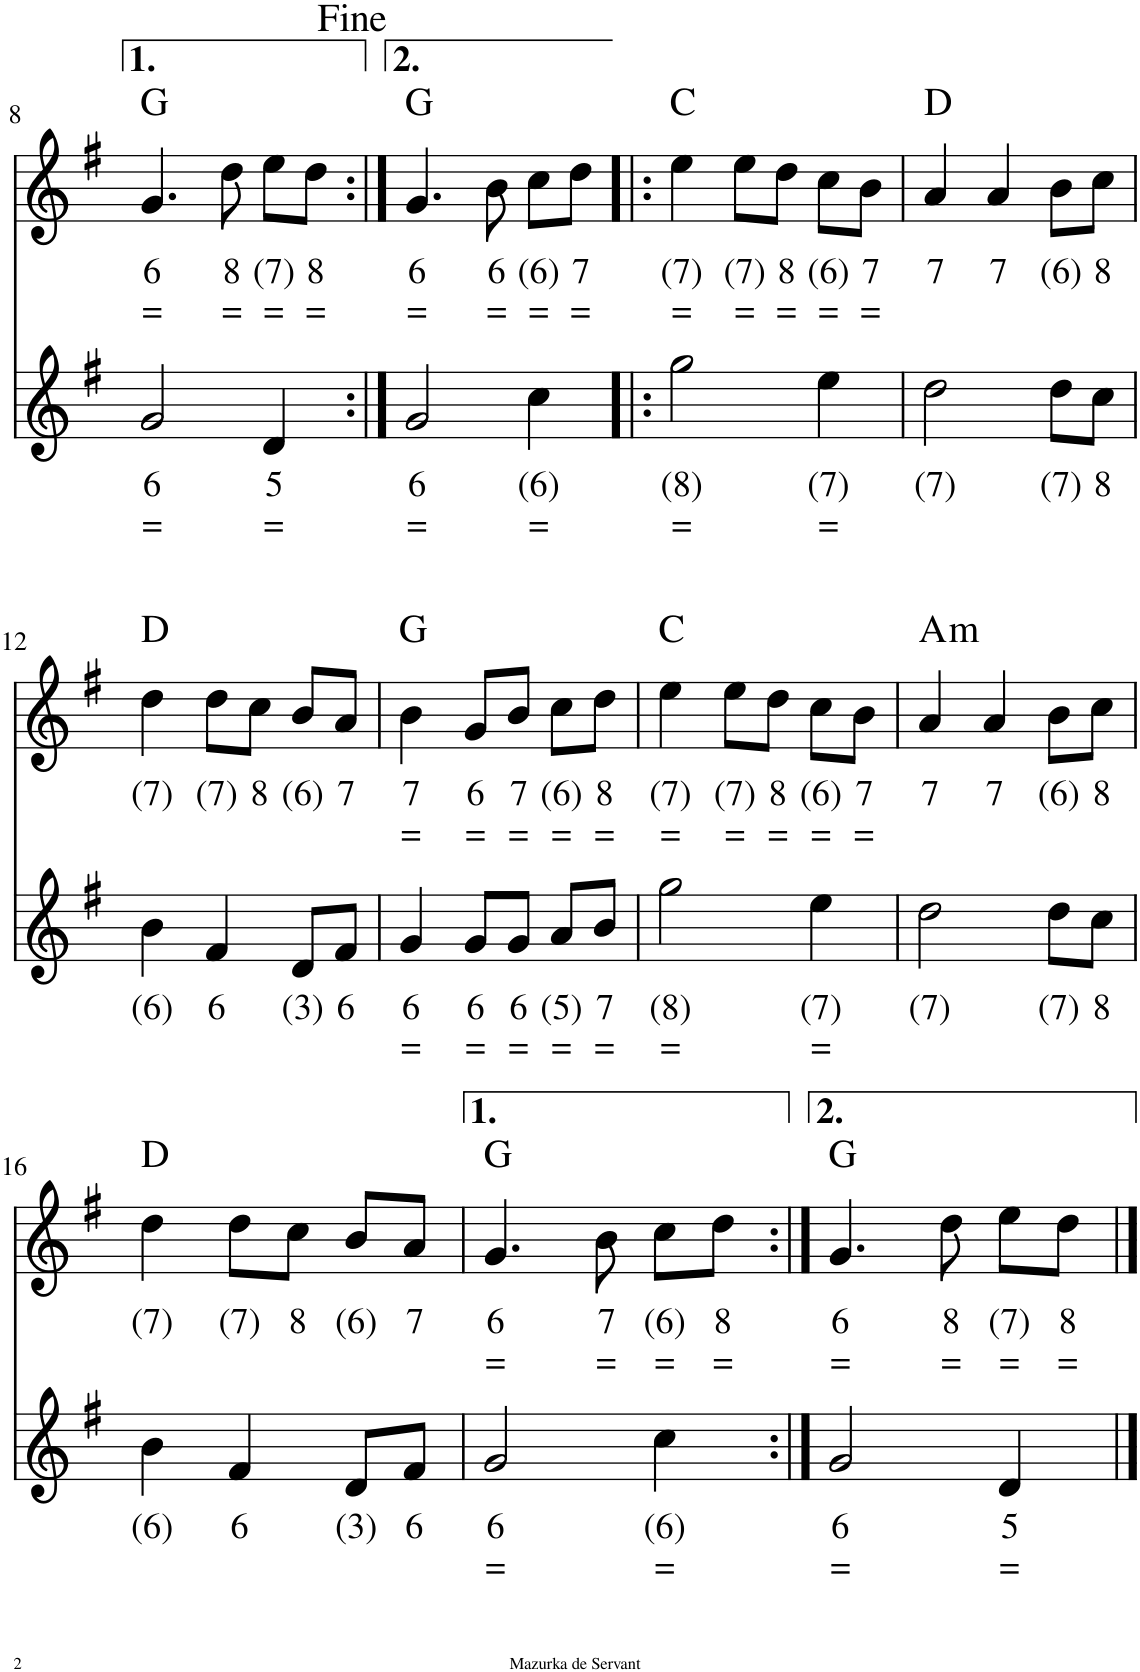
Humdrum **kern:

**kern	**text	**text	**kern	**text	**text	**kern	**text	**text	**harte
*part3	*part3	*part3	*part2	*part2	*part2	*part1	*part1	*part1	*part1
*staff3	*staff3	*staff3	*staff2	*staff2	*staff2	*staff1	*staff1	*staff1	*
*I"Stem	*	*	*I"Stem	*	*	*I"Stem	*	*	*
!!LO:PB:g=z
*clefG2	*	*	*clefG2	*	*	*clefG2	*	*	*
*k[f#]	*	*	*k[f#]	*	*	*k[f#]	*	*	*
*M3/4	*	*	*M3/4	*	*	*M3/4	*	*	*
=8	=8	=8	=8	=8	=8	=8	=8	=8	=8
!	!LO:LY:b	!LO:LY:b	!	!	!	!	!LO:LY:b	!LO:LY:b	!
2g/	6	=	4.G	3	=	4.g/	6	=	G:maj
!	!	!	!	!	!	!	!LO:LY:b	!LO:LY:b	!
.	.	.	8d	5	=	8dd\	8	=	.
!	!LO:LY:b	!LO:LY:b	!	!	!	!	!LO:LY:b	!LO:LY:b	!
4d/	5	=	8e/L	(4)	=	8ee\L	(7)	=	.
!	!	!	!	!	!	!	!LO:LY:b	!LO:LY:b	!
.	.	.	8d/J	5	=	8dd\J	8	=	.
=9:|!	=9:|!	=9:|!	=9:|!	=9:|!	=9:|!	=9:|!	=9:|!	=9:|!	=9:|!
!	!LO:LY:b	!LO:LY:b	!	!	!	!	!LO:LY:b	!LO:LY:b	!
2g/	6	=	4.G	3	=	4.g/	6	=	G:maj
!	!	!	!	!	!	!	!LO:LY:b	!LO:LY:b	!
.	.	.	8B	4	=	8b\	6	=	.
!	!LO:LY:b	!LO:LY:b	!	!	!	!	!LO:LY:b	!LO:LY:b	!
4cc\	(6)	=	8c/L	(4)	=	8cc\L	(6)	=	.
!	!	!	!	!	!	!	!LO:LY:b	!LO:LY:b	!
.	.	.	8d/J	5	=	8dd\J	7	=	.
=10!|:	=10!|:	=10!|:	=10!|:	=10!|:	=10!|:	=10!|:	=10!|:	=10!|:	=10!|:
!	!LO:LY:b	!LO:LY:b	!	!	!	!	!LO:LY:b	!LO:LY:b	!
2gg\	(8)	=	4e	(4)	=	4ee\	(7)	=	C:maj
!	!	!	!	!	!	!	!LO:LY:b	!LO:LY:b	!
.	.	.	8e/L	(4)	=	8ee\L	(7)	=	.
!	!	!	!	!	!	!	!LO:LY:b	!LO:LY:b	!
.	.	.	8d/J	5	=	8dd\J	8	=	.
!	!LO:LY:b	!LO:LY:b	!	!	!	!	!LO:LY:b	!LO:LY:b	!
4ee\	(7)	=	8c/L	(3)	=	8cc\L	(6)	=	.
!	!	!	!	!	!	!	!LO:LY:b	!LO:LY:b	!
.	.	.	8B/J	(2)	=	8b\J	7	=	.
=11	=11	=11	=11	=11	=11	=11	=11	=11	=11
!	!LO:LY:b	!	!	!	!	!	!LO:LY:b	!	!
2dd\	(7)	.	4A	3	.	4a/	7	.	D:maj
!	!	!	!	!	!	!	!LO:LY:b	!	!
.	.	.	4A	3	.	4a/	7	.	.
!	!LO:LY:b	!	!	!	!	!	!LO:LY:b	!	!
8dd\L	(7)	.	8B/L	(2)	.	8b\L	(6)	.	.
!	!LO:LY:b	!	!	!	!	!	!LO:LY:b	!	!
8cc\J	8	.	8c/J	4	.	8cc\J	8	.	.
!!LO:LB:g=z
=12	=12	=12	=12	=12	=12	=12	=12	=12	=12
!	!LO:LY:b	!	!	!	!	!	!LO:LY:b	!	!
4b\	(6)	.	4d	(3)	.	4dd\	(7)	.	D:maj
!	!LO:LY:b	!	!	!	!	!	!LO:LY:b	!	!
4f#/	6	.	8d/L	(3)	.	8dd\L	(7)	.	.
!	!	!	!	!	!	!	!LO:LY:b	!	!
.	.	.	8c/J	4	.	8cc\J	8	.	.
!	!LO:LY:b	!	!	!	!	!	!LO:LY:b	!	!
8d/L	(3)	.	8B/L	(2)	.	8b/L	(6)	.	.
!	!LO:LY:b	!	!	!	!	!	!LO:LY:b	!	!
8f#/J	6	.	8A/J	3	.	8a/J	7	.	.
=13	=13	=13	=13	=13	=13	=13	=13	=13	=13
!	!LO:LY:b	!LO:LY:b	!	!	!	!	!LO:LY:b	!LO:LY:b	!
4g/	6	=	4B	4	=	4b\	7	=	G:maj
!	!LO:LY:b	!LO:LY:b	!	!	!	!	!LO:LY:b	!LO:LY:b	!
8g/L	6	=	8G/L	3	=	8g/L	6	=	.
!	!LO:LY:b	!LO:LY:b	!	!	!	!	!LO:LY:b	!LO:LY:b	!
8g/J	6	=	8B/J	4	=	8b/J	7	=	.
!	!LO:LY:b	!LO:LY:b	!	!	!	!	!LO:LY:b	!LO:LY:b	!
8a/L	(5)	=	8c/L	(3)	=	8cc\L	(6)	=	.
!	!LO:LY:b	!LO:LY:b	!	!	!	!	!LO:LY:b	!LO:LY:b	!
8b/J	7	=	8d/J	5	=	8dd\J	8	=	.
=14	=14	=14	=14	=14	=14	=14	=14	=14	=14
!	!LO:LY:b	!LO:LY:b	!	!	!	!	!LO:LY:b	!LO:LY:b	!
2gg\	(8)	=	4e	(4)	=	4ee\	(7)	=	C:maj
!	!	!	!	!	!	!	!LO:LY:b	!LO:LY:b	!
.	.	.	8e/L	(4)	=	8ee\L	(7)	=	.
!	!	!	!	!	!	!	!LO:LY:b	!LO:LY:b	!
.	.	.	8d/J	5	=	8dd\J	8	=	.
!	!LO:LY:b	!LO:LY:b	!	!	!	!	!LO:LY:b	!LO:LY:b	!
4ee\	(7)	=	8c/L	(3)	=	8cc\L	(6)	=	.
!	!	!	!	!	!	!	!LO:LY:b	!LO:LY:b	!
.	.	.	8B/J	4	=	8b\J	7	=	.
=15	=15	=15	=15	=15	=15	=15	=15	=15	=15
!	!LO:LY:b	!	!	!	!	!	!LO:LY:b	!	!LO:H:kt=m
2dd\	(7)	.	4A	3	.	4a/	7	.	A:min
!	!	!	!	!	!	!	!LO:LY:b	!	!
.	.	.	4A	3	.	4a/	7	.	.
!	!LO:LY:b	!	!	!	!	!	!LO:LY:b	!	!
8dd\L	(7)	.	8B/L	(2)	.	8b\L	(6)	.	.
!	!LO:LY:b	!	!	!	!	!	!LO:LY:b	!	!
8cc\J	8	.	8c/J	4	.	8cc\J	8	.	.
!!LO:LB:g=z
=16	=16	=16	=16	=16	=16	=16	=16	=16	=16
!	!LO:LY:b	!	!	!	!	!	!LO:LY:b	!	!
4b\	(6)	.	4d	(3)	.	4dd\	(7)	.	D:maj
!	!LO:LY:b	!	!	!	!	!	!LO:LY:b	!	!
4f#/	6	.	8d/L	(3)	.	8dd\L	(7)	.	.
!	!	!	!	!	!	!	!LO:LY:b	!	!
.	.	.	8c/J	4	.	8cc\J	8	.	.
!	!LO:LY:b	!	!	!	!	!	!LO:LY:b	!	!
8d/L	(3)	.	8B/L	(2)	.	8b/L	(6)	.	.
!	!LO:LY:b	!	!	!	!	!	!LO:LY:b	!	!
8f#/J	6	.	8A/J	3	.	8a/J	7	.	.
=17	=17	=17	=17	=17	=17	=17	=17	=17	=17
!	!LO:LY:b	!LO:LY:b	!	!	!	!	!LO:LY:b	!LO:LY:b	!
2g/	6	=	4.G	3	=	4.g/	6	=	G:maj
!	!	!	!	!	!	!	!LO:LY:b	!LO:LY:b	!
.	.	.	8B	4	=	8b\	7	=	.
!	!LO:LY:b	!LO:LY:b	!	!	!	!	!LO:LY:b	!LO:LY:b	!
4cc\	(6)	=	8c/L	(3)	=	8cc\L	(6)	=	.
!	!	!	!	!	!	!	!LO:LY:b	!LO:LY:b	!
.	.	.	8d/J	5	=	8dd\J	8	=	.
=18:|!	=18:|!	=18:|!	=18:|!	=18:|!	=18:|!	=18:|!	=18:|!	=18:|!	=18:|!
!	!LO:LY:b	!LO:LY:b	!	!	!	!	!LO:LY:b	!LO:LY:b	!
2g/	6	=	4.G	3	=	4.g/	6	=	G:maj
!	!	!	!	!	!	!	!LO:LY:b	!LO:LY:b	!
.	.	.	8d	5	=	8dd\	8	=	.
!	!LO:LY:b	!LO:LY:b	!	!	!	!	!LO:LY:b	!LO:LY:b	!
4d/	5	=	8e/L	(4)	=	8ee\L	(7)	=	.
!	!	!	!	!	!	!	!LO:LY:b	!LO:LY:b	!
.	.	.	8d/J	5	=	8dd\J	8	=	.
==	==	==	==	==	==	==	==	==	==
*-	*-	*-	*-	*-	*-	*-	*-	*-	*-
